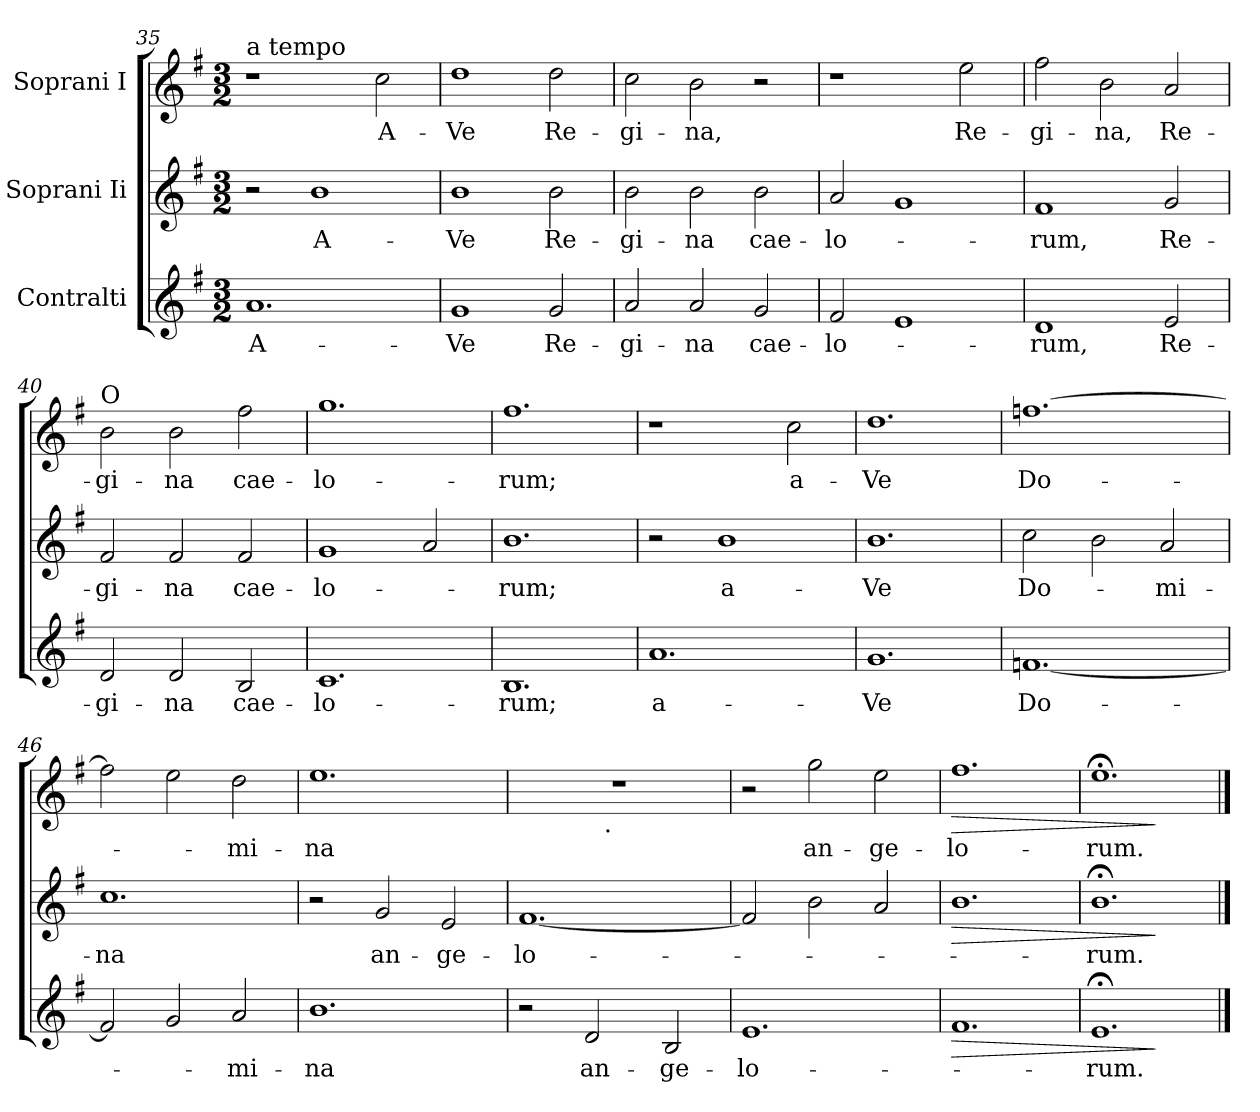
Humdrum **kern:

**kern	**text	**dynam	**kern	**text	**dynam	**kern	**text	**dynam
*part3	*part3	*part3	*part2	*part2	*part2	*part1	*part1	*part1
*staff3	*staff3	*staff3	*staff2	*staff2	*staff2	*staff1	*staff1	*staff1
*I"Contralti	*	*	*I"Soprani Ii	*	*	*I"Soprani I	*	*
*clefG2	*	*	*clefG2	*	*	*clefG2	*	*
*k[f#]	*	*	*k[f#]	*	*	*k[f#]	*	*
*G:	*	*	*G:	*	*	*G:	*	*
*M3/2	*	*	*M3/2	*	*	*M3/2	*	*
=35	=35	=35	=35	=35	=35	=35	=35	=35
!	!	!	!	!	!	!LO:TX:a:t=a tempo	!	!
!	!LO:LY:b	!	!	!	!	!	!	!
1.a	A-	.	2r	.	.	1r	.	.
!	!	!	!	!LO:LY:b	!	!	!	!
.	.	.	1b	A-	.	.	.	.
!	!	!	!	!	!	!	!LO:LY:b	!
.	.	.	.	.	.	2cc\	A-	.
=36	=36	=36	=36	=36	=36	=36	=36	=36
!	!LO:LY:b	!	!	!LO:LY:b	!	!	!LO:LY:b	!
1g	-Ve	.	1b	-Ve	.	1dd	-Ve	.
!	!LO:LY:b	!	!	!LO:LY:b	!	!	!LO:LY:b	!
2g/	Re-	.	2b\	Re-	.	2dd\	Re-	.
=37	=37	=37	=37	=37	=37	=37	=37	=37
!	!LO:LY:b	!	!	!LO:LY:b	!	!	!LO:LY:b	!
2a/	-gi-	.	2b\	-gi-	.	2cc\	-gi-	.
!	!LO:LY:b	!	!	!LO:LY:b	!	!	!LO:LY:b	!
2a/	-na	.	2b\	-na	.	2b\	-na,	.
!	!LO:LY:b	!	!	!LO:LY:b	!	!	!	!
2g/	cae-	.	2b\	cae-	.	2r	.	.
=38	=38	=38	=38	=38	=38	=38	=38	=38
!	!LO:LY:b	!	!	!LO:LY:b	!	!	!	!
2f#/	-lo-	.	2a/	-lo-	.	1r	.	.
1e	.	.	1g	.	.	.	.	.
!	!	!	!	!	!	!	!LO:LY:b	!
.	.	.	.	.	.	2ee\	Re-	.
=39	=39	=39	=39	=39	=39	=39	=39	=39
!	!LO:LY:b	!	!	!LO:LY:b	!	!	!LO:LY:b	!
1d	-rum,	.	1f#	-rum,	.	2ff#\	-gi-	.
!	!	!	!	!	!	!	!LO:LY:b	!
.	.	.	.	.	.	2b\	-na,	.
!	!LO:LY:b	!	!	!LO:LY:b	!	!	!LO:LY:b	!
2e/	Re-	.	2g/	Re-	.	2a/	Re-	.
!!LO:LB:g=z
=40	=40	=40	=40	=40	=40	=40	=40	=40
!	!	!	!	!	!	!LO:TX:a:t=O	!	!
!	!LO:LY:b	!	!	!LO:LY:b	!	!	!LO:LY:b	!
2d/	-gi-	.	2f#/	-gi-	.	2b\	-gi-	.
!	!LO:LY:b	!	!	!LO:LY:b	!	!	!LO:LY:b	!
2d/	-na	.	2f#/	-na	.	2b\	-na	.
!	!LO:LY:b	!	!	!LO:LY:b	!	!	!LO:LY:b	!
2B/	cae-	.	2f#/	cae-	.	2ff#\	cae-	.
=41	=41	=41	=41	=41	=41	=41	=41	=41
!	!LO:LY:b	!	!	!LO:LY:b	!	!	!LO:LY:b	!
1.c	-lo-	.	1g	-lo-	.	1.gg	-lo-	.
.	.	.	2a/	.	.	.	.	.
=42	=42	=42	=42	=42	=42	=42	=42	=42
!	!LO:LY:b	!	!	!LO:LY:b	!	!	!LO:LY:b	!
1.B	-rum;	.	1.b	-rum;	.	1.ff#	-rum;	.
=43	=43	=43	=43	=43	=43	=43	=43	=43
!	!LO:LY:b:rj	!	!	!	!	!	!	!
1.a	a-	.	2r	.	.	1r	.	.
!	!	!	!	!LO:LY:b:rj	!	!	!	!
.	.	.	1b	a-	.	.	.	.
!	!	!	!	!	!	!	!LO:LY:b	!
.	.	.	.	.	.	2cc\	a-	.
=44	=44	=44	=44	=44	=44	=44	=44	=44
!	!LO:LY:b	!	!	!LO:LY:b	!	!	!LO:LY:b	!
1.g	-Ve	.	1.b	-Ve	.	1.dd	-Ve	.
=45	=45	=45	=45	=45	=45	=45	=45	=45
!	!LO:LY:b	!	!	!LO:LY:b	!	!	!LO:LY:b	!
[<1.fn	Do-	.	2cc\	Do-	.	[>1.ffn	Do-	.
.	.	.	2b\	.	.	.	.	.
!	!	!	!	!LO:LY:b	!	!	!	!
.	.	.	2a/	-mi-	.	.	.	.
=46	=46	=46	=46	=46	=46	=46	=46	=46
!	!	!	!	!LO:LY:b	!	!	!	!
2f/]	.	.	1.cc	-na	.	2ff\]	.	.
2g/	.	.	.	.	.	2ee\	.	.
!	!LO:LY:b	!	!	!	!	!	!LO:LY:b	!
2a/	-mi-	.	.	.	.	2dd\	-mi-	.
=47	=47	=47	=47	=47	=47	=47	=47	=47
!	!LO:LY:b	!	!	!	!	!	!LO:LY:b	!
1.b	-na	.	2r	.	.	1.ee	-na	.
!	!	!	!	!LO:LY:b	!	!	!	!
.	.	.	2g/	an-	.	.	.	.
!	!	!	!	!LO:LY:b	!	!	!	!
.	.	.	2e/	-ge-	.	.	.	.
=48	=48	=48	=48	=48	=48	=48	=48	=48
!	!	!	!	!LO:LY:b	!	!LO:N:vis=1	!	!
*	*	*	*	*	*	*^	*	*
2r	.	.	[<1.f#i	-lo-	.	1.r	2ryy	.	.
!	!LO:LY:b	!	!	!	!	!	!	!	!
2d/	an-	.	.	.	.	.	16ryy	.	.
!	!	!	!	!	!	!	!LO:TX:b:t=.	!	!
.	.	.	.	.	.	.	2...ryy	.	.
!	!LO:LY:b	!	!	!	!	!	!	!	!
2B/	-ge-	.	.	.	.	.	.	.	.
=49	=49	=49	=49	=49	=49	=49	=49	=49	=49
!	!LO:LY:b	!	!	!	!	!	!	!	!
*	*	*	*	*	*	*v	*v	*	*
1.e	-lo-	.	2f#/]	.	.	2r	.	.
!	!	!	!	!	!	!	!LO:LY:b	!
.	.	.	2b\	.	.	2gg\	an-	.
!	!	!	!	!	!	!	!LO:LY:b	!
.	.	.	2a/	.	.	2ee\	-ge-	.
=50	=50	=50	=50	=50	=50	=50	=50	=50
!	!	!LO:HP:b	!	!	!LO:HP:b	!	!LO:LY:b	!LO:HP:b
1.f#	.	>	1.b	.	>	1.ff#	-lo-	>
=51	=51	=51	=51	=51	=51	=51	=51	=51
!	!LO:LY:b	!	!	!LO:LY:b	!	!	!LO:LY:b	!
1.e;	-rum.	.	1.b;<	-rum.	.	1.ee;<	-rum.	.
.	.	]	.	.	]	.	.	]
==	==	==	==	==	==	==	==	==
*-	*-	*-	*-	*-	*-	*-	*-	*-
